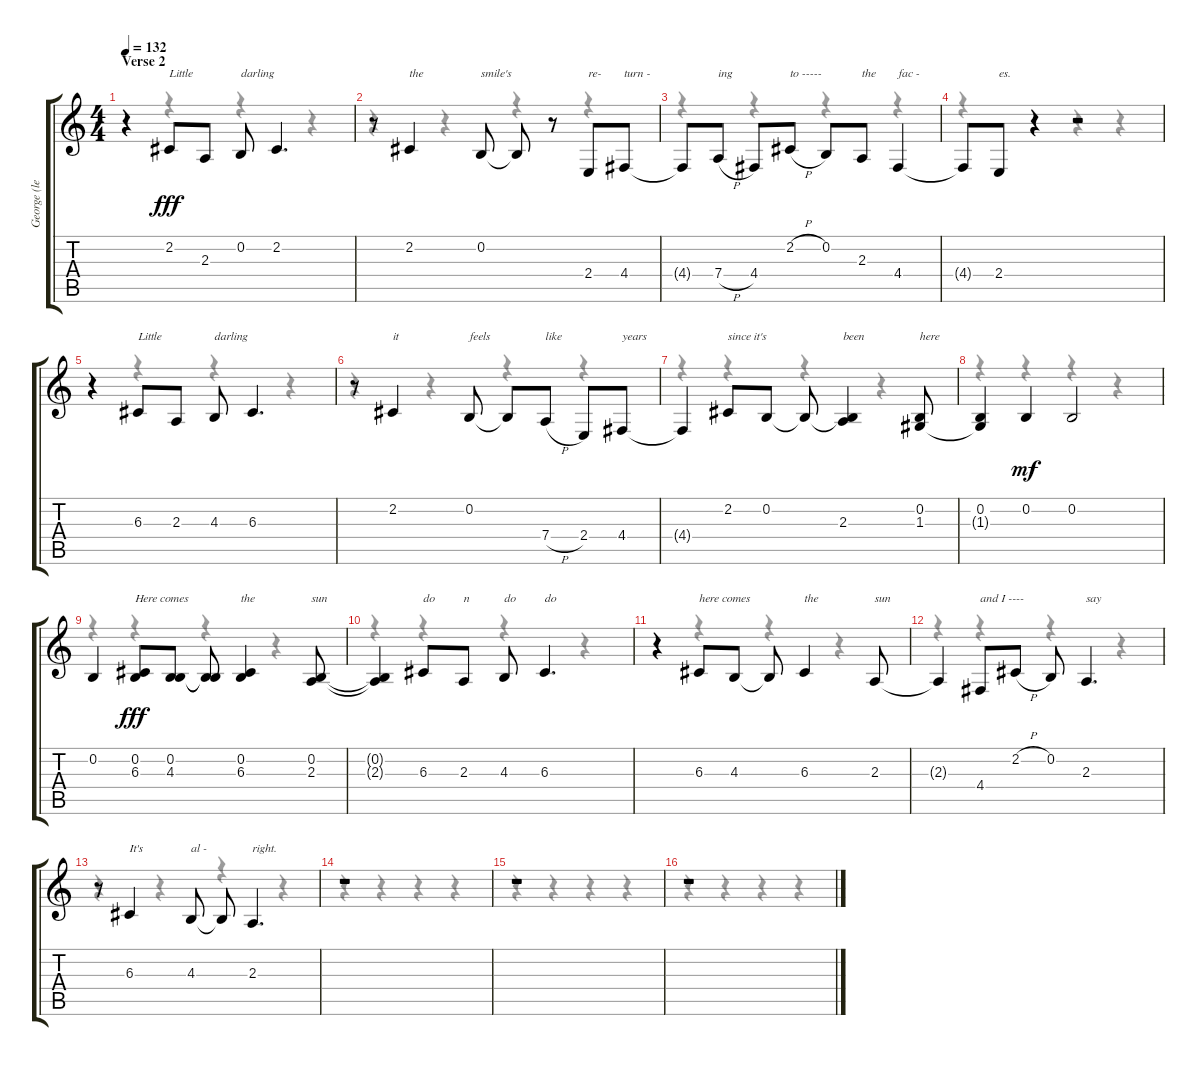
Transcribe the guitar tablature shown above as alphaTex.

\track ("George (lead vocals)" "George (le") {instrument tenorsax}
\staff {score tabs}
\tuning (E4 B3 G3 D3 A2 E2) {hide}
\voice
\ts (4 4)
\section ("" "Verse 2")
\tempo 132
\clef g2
\ks c
r.4{dy fff} 2.2.8{txt "Little"} 2.3.8 0.2.8{txt "darling"} 2.2.4{d} |
r.8 2.2.4{txt "the"} 0.2.8{txt "smile's"} 0.2{t}.8 r.8{txt " "} 2.4.8{txt "re-"} 4.4.8{txt "turn -"} |
4.4{t}.8 7.4{h}.8{txt "ing"} 4.4.8 2.2{h}.8{txt "to -----"} 0.2.8 2.3.8{txt "the"} 4.4.4{txt "fac -"} |
4.4{t}.8 2.4.8{txt "es."} r.4 r.2 |
r.4 6.3.8{txt "Little"} 2.3.8 4.3.8{txt "darling"} 6.3.4{d} |
r.8 2.2.4{txt "it"} 0.2.8{txt "feels"} 0.2{t}.8 7.4{h}.8{txt "like"} 2.4.8 4.4.8{txt "years"} |
4.4{t}.4 2.2.8{txt "since it's"} 0.2.8 0.2{t}.8 (0.2{t} 2.3).4{txt "been"} (0.2 1.3).8{txt "here"} |
(0.2 1.3{t}).4 0.2.4{dy mf} 0.2.2 |
0.2.4 (0.2 6.3).8{txt "Here comes" dy fff} (0.2 4.3).8 (0.2{t} 4.3{t}).8 (0.2 6.3).4{txt "the"} (0.2 2.3).8{txt "sun"} |
(0.2{t} 2.3{t}).4 6.3.8{txt "do"} 2.3.8{txt "n"} 4.3.8{txt "do"} 6.3.4{d txt "do"} |
r.4 6.3.8{txt "here comes"} 4.3.8 4.3{t}.8 6.3.4{txt "the"} 2.3.8{txt "sun"} |
2.3{t}.4 4.4.8{txt "and I ----"} 2.2{h}.8 0.2.8 2.3.4{d txt "say"} |
r.8 6.3.4{txt "It's"} 4.3.8{txt "al -"} 4.3{t}.8 2.3.4{d txt "right."} |
r.1 |
r.1 |
r.1
\voice
\clef g2
\ottava regular
\simile none
\ks c
r.4{dy f} r.4 r.4 r.4 |
r.4 r.4 r.4 r.4 |
r.4 r.4 r.4 r.4 |
r.4 r.4 r.4 r.4 |
r.4 r.4 r.4 r.4 |
r.4 r.4 r.4 r.4 |
r.4 r.4 r.4 r.4 |
r.4 r.4 r.4 r.4 |
r.4 r.4 r.4 r.4 |
r.4 r.4 r.4 r.4 |
r.4 r.4 r.4 r.4 |
r.4 r.4 r.4 r.4 |
r.4 r.4 r.4 r.4 |
r.4 r.4 r.4 r.4 |
r.4 r.4 r.4 r.4 |
r.4 r.4 r.4 r.4
